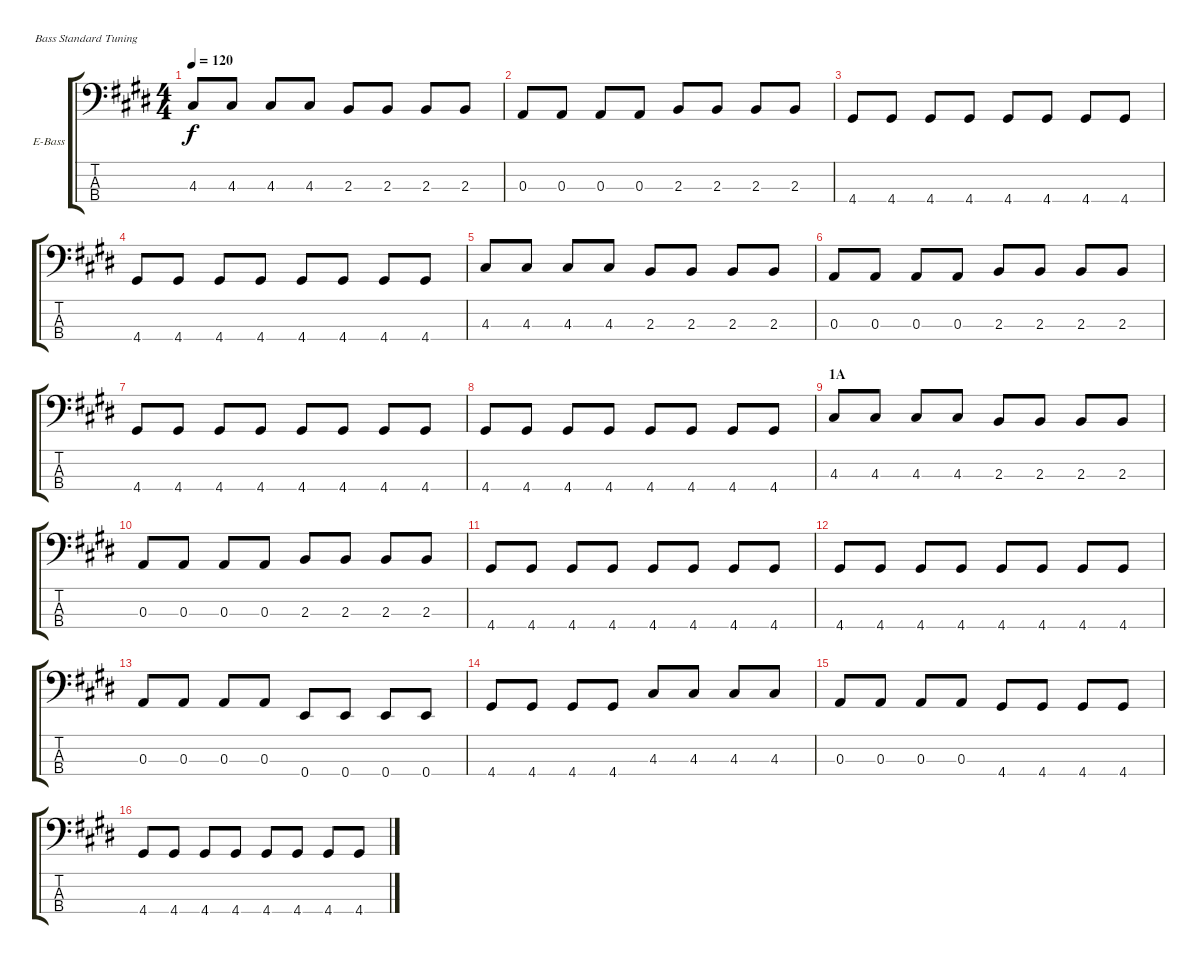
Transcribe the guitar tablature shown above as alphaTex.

\defaultSystemsLayout 4
\bracketExtendMode groupsimilarinstruments
\firstSystemTrackNameOrientation horizontal
\otherSystemsTrackNameOrientation horizontal
\track ("Electric Bass" "E-Bass") {instrument electricbassfinger}
\staff {score tabs}
\tuning (G2 D2 A1 E1)
\ts (4 4)
\tempo 120
\clef f4
\ks c#minor
4.3.8{dy f} 4.3.8 4.3.8 4.3.8 2.3.8 2.3.8 2.3.8 2.3.8 |
0.3.8 0.3.8 0.3.8 0.3.8 2.3.8 2.3.8 2.3.8 2.3.8 |
4.4.8 4.4.8 4.4.8 4.4.8 4.4.8 4.4.8 4.4.8 4.4.8 |
4.4.8 4.4.8 4.4.8 4.4.8 4.4.8 4.4.8 4.4.8 4.4.8 |
4.3.8 4.3.8 4.3.8 4.3.8 2.3.8 2.3.8 2.3.8 2.3.8 |
0.3.8 0.3.8 0.3.8 0.3.8 2.3.8 2.3.8 2.3.8 2.3.8 |
4.4.8 4.4.8 4.4.8 4.4.8 4.4.8 4.4.8 4.4.8 4.4.8 |
4.4.8 4.4.8 4.4.8 4.4.8 4.4.8 4.4.8 4.4.8 4.4.8 |
\section ("" "1A")
4.3.8 4.3.8 4.3.8 4.3.8 2.3.8 2.3.8 2.3.8 2.3.8 |
0.3.8 0.3.8 0.3.8 0.3.8 2.3.8 2.3.8 2.3.8 2.3.8 |
4.4.8 4.4.8 4.4.8 4.4.8 4.4.8 4.4.8 4.4.8 4.4.8 |
4.4.8 4.4.8 4.4.8 4.4.8 4.4.8 4.4.8 4.4.8 4.4.8 |
0.3.8 0.3.8 0.3.8 0.3.8 0.4.8 0.4.8 0.4.8 0.4.8 |
4.4.8 4.4.8 4.4.8 4.4.8 4.3.8 4.3.8 4.3.8 4.3.8 |
0.3.8 0.3.8 0.3.8 0.3.8 4.4.8 4.4.8 4.4.8 4.4.8 |
4.4.8 4.4.8 4.4.8 4.4.8 4.4.8 4.4.8 4.4.8 4.4.8
